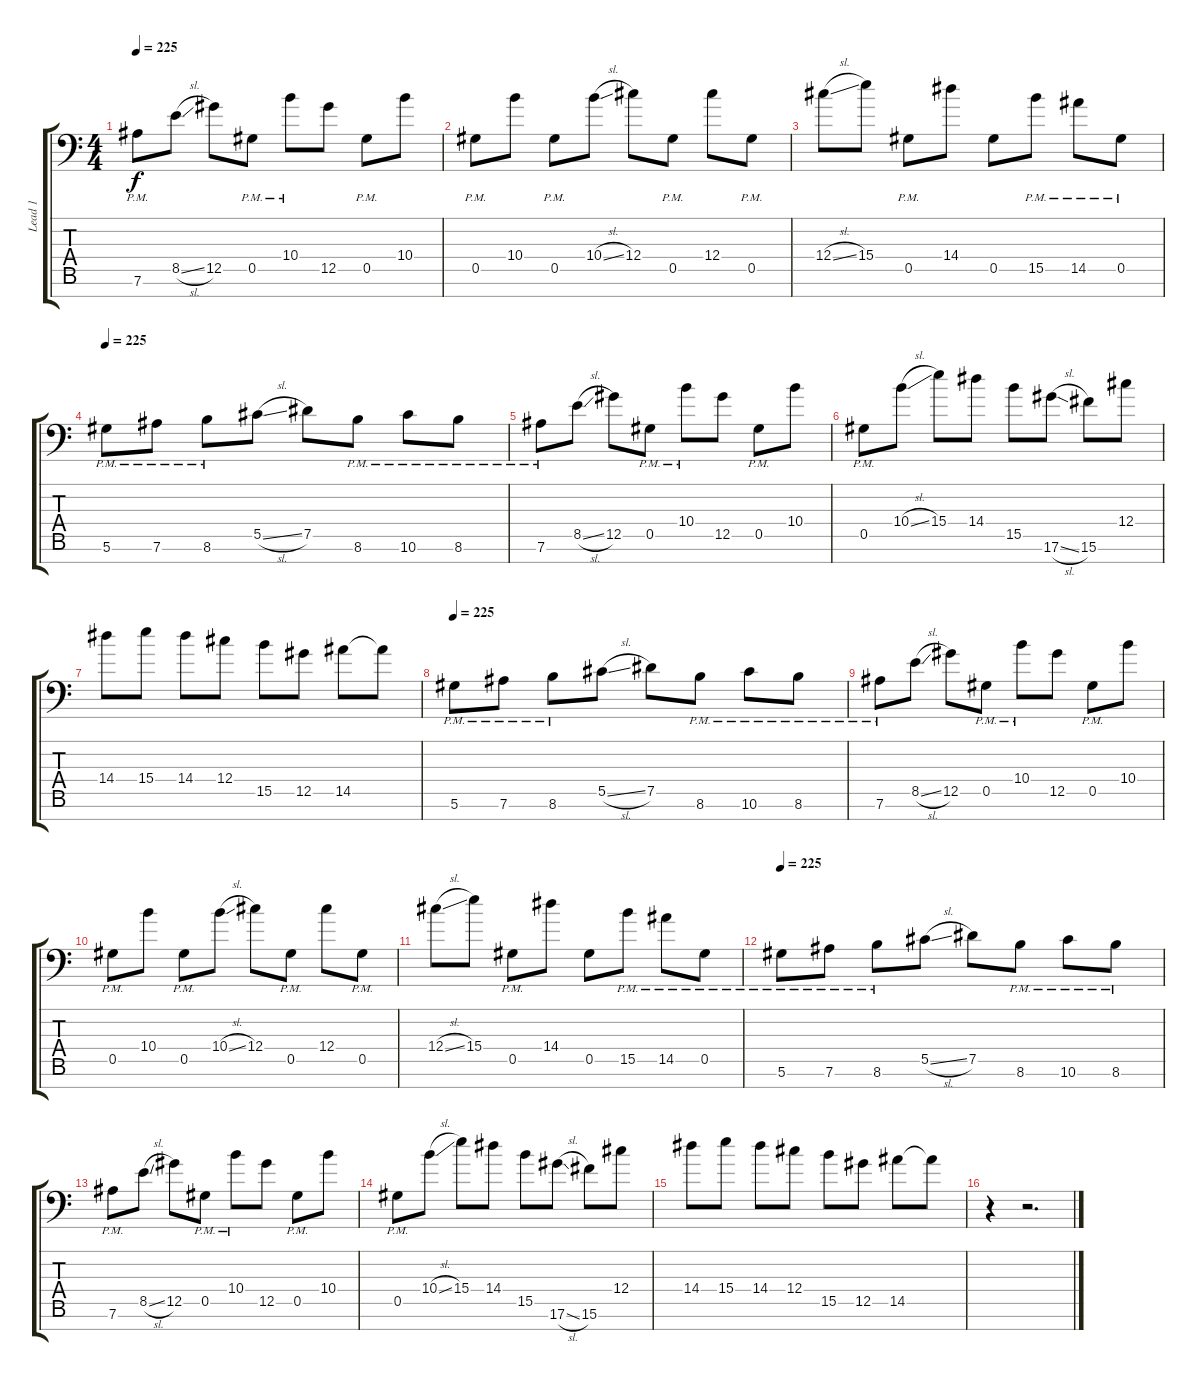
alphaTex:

\track ("Lead 1" "Lead 1") {instrument distortionguitar}
\staff {score tabs}
\tuning (Db4 Ab3 Eb3 Db3 Ab2 Eb2 Ab1) {hide}
\ts (4 4)
\tempo 225
\clef f4
\ks c
7.6{pm}.8{dy f} 8.5{sl}.8 12.5.8 0.5{pm}.8 10.4{pm}.8 12.5.8 0.5{pm}.8 10.4.8 |
0.5{pm}.8 10.4.8 0.5{pm}.8 10.4{sl}.8 12.4.8 0.5{pm}.8 12.4.8 0.5{pm}.8 |
12.4{sl}.8 15.4.8 0.5{pm}.8 14.4.8 0.5.8 15.5{pm}.8 14.5{pm}.8 0.5{pm}.8 |
\tempo 225
5.6{pm}.8 7.6{pm}.8 8.6{pm}.8 5.5{sl}.8 7.5.8 8.6{pm}.8 10.6{pm}.8 8.6{pm}.8 |
7.6{pm}.8 8.5{sl}.8 12.5.8 0.5{pm}.8 10.4{pm}.8 12.5.8 0.5{pm}.8 10.4.8 |
0.5{pm}.8 10.4{sl}.8 15.4.8 14.4.8 15.5.8 17.6{sl}.8 15.6.8 12.4.8 |
14.4.8 15.4.8 14.4.8 12.4.8 15.5.8 12.5.8 14.5.8 14.5{t}.8 |
\tempo 225
5.6{pm}.8 7.6{pm}.8 8.6{pm}.8 5.5{sl}.8 7.5.8 8.6{pm}.8 10.6{pm}.8 8.6{pm}.8 |
7.6{pm}.8 8.5{sl}.8 12.5.8 0.5{pm}.8 10.4{pm}.8 12.5.8 0.5{pm}.8 10.4.8 |
0.5{pm}.8 10.4.8 0.5{pm}.8 10.4{sl}.8 12.4.8 0.5{pm}.8 12.4.8 0.5{pm}.8 |
12.4{sl}.8 15.4.8 0.5{pm}.8 14.4.8 0.5.8 15.5{pm}.8 14.5{pm}.8 0.5{pm}.8 |
\tempo 225
5.6{pm}.8 7.6{pm}.8 8.6{pm}.8 5.5{sl}.8 7.5.8 8.6{pm}.8 10.6{pm}.8 8.6{pm}.8 |
7.6{pm}.8 8.5{sl}.8 12.5.8 0.5{pm}.8 10.4{pm}.8 12.5.8 0.5{pm}.8 10.4.8 |
0.5{pm}.8 10.4{sl}.8 15.4.8 14.4.8 15.5.8 17.6{sl}.8 15.6.8 12.4.8 |
14.4.8 15.4.8 14.4.8 12.4.8 15.5.8 12.5.8 14.5.8 14.5{t}.8 |
r.4 r.2{d}
